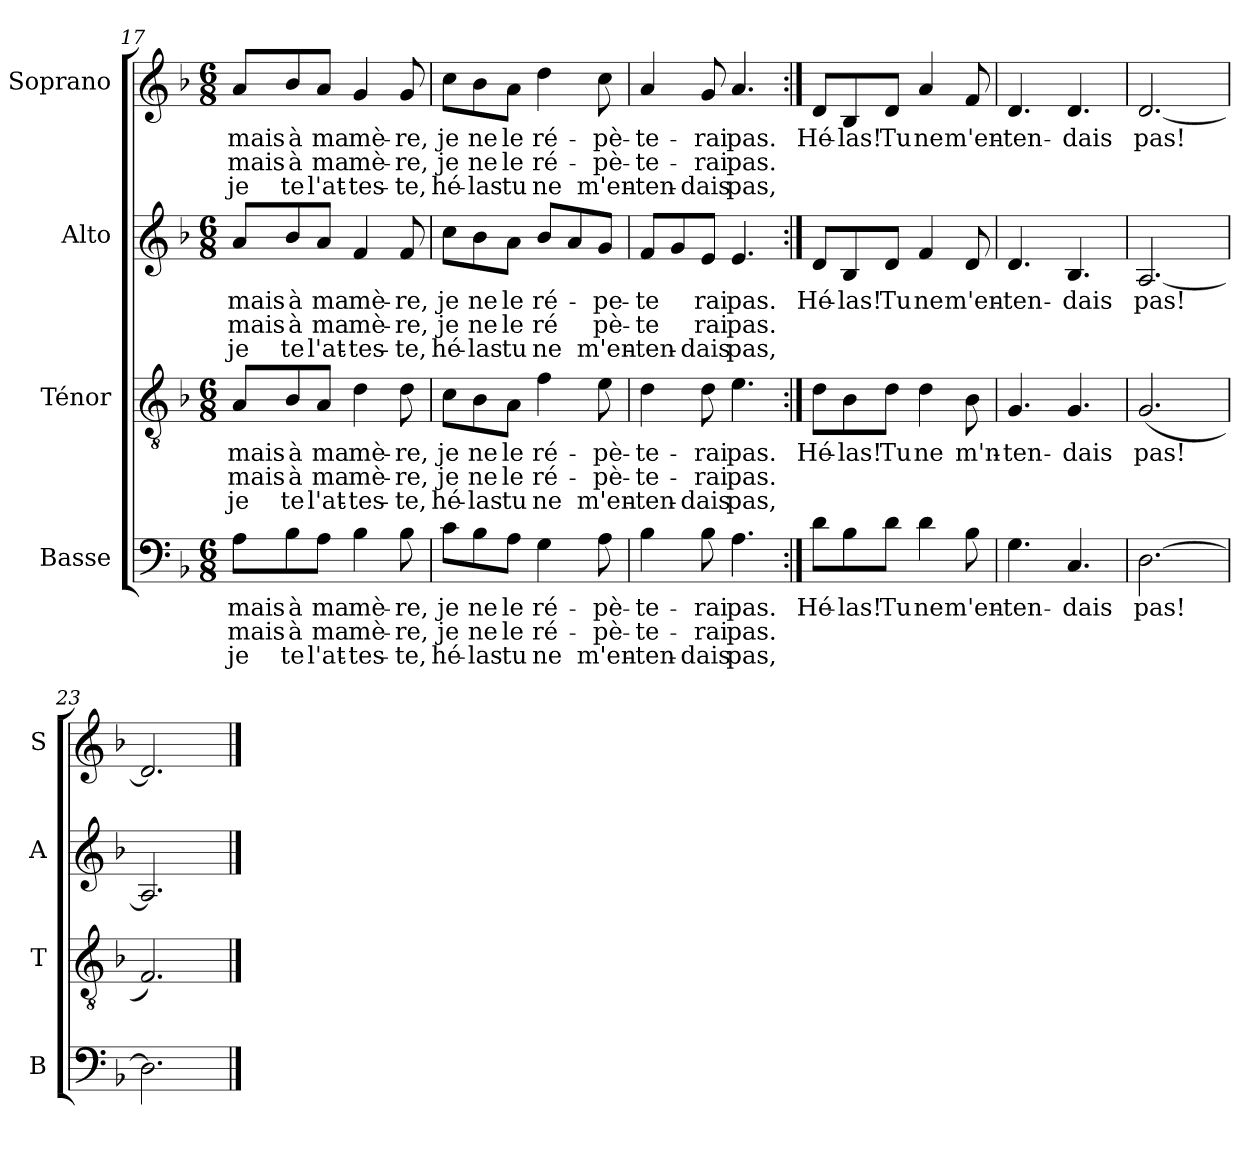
**kern	**text	**text	**text	**kern	**text	**text	**text	**kern	**text	**text	**text	**kern	**text	**text	**text
*part4	*part4	*part4	*part4	*part3	*part3	*part3	*part3	*part2	*part2	*part2	*part2	*part1	*part1	*part1	*part1
*staff4	*staff4	*staff4	*staff4	*staff3	*staff3	*staff3	*staff3	*staff2	*staff2	*staff2	*staff2	*staff1	*staff1	*staff1	*staff1
*I"Basse	*	*	*	*I"Ténor	*	*	*	*I"Alto	*	*	*	*I"Soprano	*	*	*
*I'B	*	*	*	*I'T	*	*	*	*I'A	*	*	*	*I'S	*	*	*
*clefF4	*	*	*	*clefGv2	*	*	*	*clefG2	*	*	*	*clefG2	*	*	*
*k[b-]	*	*	*	*k[b-]	*	*	*	*k[b-]	*	*	*	*k[b-]	*	*	*
*F:	*	*	*	*F:	*	*	*	*F:	*	*	*	*F:	*	*	*
*M6/8	*	*	*	*M6/8	*	*	*	*M6/8	*	*	*	*M6/8	*	*	*
=17	=17	=17	=17	=17	=17	=17	=17	=17	=17	=17	=17	=17	=17	=17	=17
!	!LO:LY:b:cj	!LO:LY:b:cj	!LO:LY:b:cj	!	!LO:LY:b:cj	!LO:LY:b:cj	!LO:LY:b:cj	!	!LO:LY:b:cj	!LO:LY:b:cj	!LO:LY:b:cj	!	!LO:LY:b:cj	!LO:LY:b:cj	!LO:LY:b:cj
8A\L	mais	mais	je	8A/L	mais	mais	je	8a/L	mais	mais	je	8a/L	mais	mais	je
!	!LO:LY:b:cj	!LO:LY:b:cj	!LO:LY:b:cj	!	!LO:LY:b:cj	!LO:LY:b:cj	!LO:LY:b:cj	!	!LO:LY:b:cj	!LO:LY:b:cj	!LO:LY:b:cj	!	!LO:LY:b:cj	!LO:LY:b:cj	!LO:LY:b:cj
8B-\	à	à	te	8B-/	à	à	te	8b-/	à	à	te	8b-/	à	à	te
!	!LO:LY:b:cj	!LO:LY:b:cj	!LO:LY:b:cj	!	!LO:LY:b:cj	!LO:LY:b:cj	!LO:LY:b:cj	!	!LO:LY:b:cj	!LO:LY:b:cj	!LO:LY:b:cj	!	!LO:LY:b:cj	!LO:LY:b:cj	!LO:LY:b:cj
8A\J	ma	ma	l'at-	8A/J	ma	ma	l'at-	8a/J	ma	ma	l'at-	8a/J	ma	ma	l'at-
!	!LO:LY:b:cj	!LO:LY:b:cj	!LO:LY:b:cj	!	!LO:LY:b:cj	!LO:LY:b:cj	!LO:LY:b:cj	!	!LO:LY:b:cj	!LO:LY:b:cj	!LO:LY:b:cj	!	!LO:LY:b:cj	!LO:LY:b:cj	!LO:LY:b:cj
4B-\	-mè-	-mè-	-tes-	4d\	-mè-	-mè-	-tes-	4f/	-mè-	-mè-	-tes-	4g/	-mè-	-mè-	-tes-
!	!LO:LY:b:cj	!LO:LY:b:cj	!LO:LY:b:cj	!	!LO:LY:b:cj	!LO:LY:b:cj	!LO:LY:b:cj	!	!LO:LY:b:cj	!LO:LY:b:cj	!LO:LY:b:cj	!	!LO:LY:b:cj	!LO:LY:b:cj	!LO:LY:b:cj
8B-\	-re,	re,	te,	8d\	-re,	re,	te,	8f/	-re,	re,	te,	8g/	-re,	re,	te,
=18	=18	=18	=18	=18	=18	=18	=18	=18	=18	=18	=18	=18	=18	=18	=18
!	!LO:LY:b:cj	!LO:LY:b:cj	!LO:LY:b:cj	!	!LO:LY:b:cj	!LO:LY:b:cj	!LO:LY:b:cj	!	!LO:LY:b:cj	!LO:LY:b:cj	!LO:LY:b:cj	!	!LO:LY:b:cj	!LO:LY:b:cj	!LO:LY:b:cj
8c\L	je	je	hé-	8c\L	je	je	hé-	8cc\L	je	je	hé-	8cc\L	je	je	hé-
!	!LO:LY:b:cj	!LO:LY:b:cj	!LO:LY:b:cj	!	!LO:LY:b:cj	!LO:LY:b:cj	!LO:LY:b:cj	!	!LO:LY:b:cj	!LO:LY:b:cj	!LO:LY:b:cj	!	!LO:LY:b:cj	!LO:LY:b:cj	!LO:LY:b:cj
8B-\	-ne	ne	las	8B-\	-ne	ne	las	8b-\	-ne	ne	las	8b-\	-ne	ne	las
!	!LO:LY:b:cj	!LO:LY:b:cj	!LO:LY:b:cj	!	!LO:LY:b:cj	!LO:LY:b:cj	!LO:LY:b:cj	!	!LO:LY:b:cj	!LO:LY:b:cj	!LO:LY:b:cj	!	!LO:LY:b:cj	!LO:LY:b:cj	!LO:LY:b:cj
8A\J	le	le	tu	8A\J	le	le	tu	8a\J	le	le	tu	8a\J	le	le	tu
!	!LO:LY:b:cj	!LO:LY:b:cj	!LO:LY:b:cj	!	!LO:LY:b:cj	!LO:LY:b:cj	!LO:LY:b:cj	!	!LO:LY:b:cj	!LO:LY:b:cj	!LO:LY:b:cj	!	!LO:LY:b:cj	!LO:LY:b:cj	!LO:LY:b:cj
4G\	ré-	-ré-	-ne	4f\	ré-	-ré-	-ne	8b-/L	ré-	-ré-	-ne	4dd\	ré-	-ré-	-ne
!	!	!	!	!	!	!	!	!	!LO:LY:b:cj	!LO:LY:b:cj	!LO:LY:b:cj	!	!	!	!
.	.	.	.	.	.	.	.	8a/	.	-	--	.	.	.	.
!	!LO:LY:b:cj	!LO:LY:b:cj	!LO:LY:b:cj	!	!LO:LY:b:cj	!LO:LY:b:cj	!LO:LY:b:cj	!	!LO:LY:b:cj	!LO:LY:b:cj	!LO:LY:b:cj	!	!LO:LY:b:cj	!LO:LY:b:cj	!LO:LY:b:cj
8A\	pè-	-pè-	-m'en-	8e\	pè-	-pè-	-m'en-	8g/J	-pe-	-pè-	-m'en-	8cc\	pè-	-pè-	-m'en-
=19	=19	=19	=19	=19	=19	=19	=19	=19	=19	=19	=19	=19	=19	=19	=19
!	!LO:LY:b:cj	!LO:LY:b:cj	!LO:LY:b:cj	!	!LO:LY:b:cj	!LO:LY:b:cj	!LO:LY:b:cj	!	!LO:LY:b:cj	!LO:LY:b:cj	!LO:LY:b:cj	!	!LO:LY:b:cj	!LO:LY:b:cj	!LO:LY:b:cj
4B-\	-te-	-te-	-ten-	4d\	-te-	-te-	-ten-	8f/L	-te-	-te-	-ten-	4a/	-te-	-te-	-ten-
!	!	!	!	!	!	!	!	!	!LO:LY:b:cj	!LO:LY:b:cj	!LO:LY:b:cj	!	!	!	!
.	.	.	.	.	.	.	.	8g/	--	-	.	.	.	.	.
!	!LO:LY:b:cj	!LO:LY:b:cj	!LO:LY:b:cj	!	!LO:LY:b:cj	!LO:LY:b:cj	!LO:LY:b:cj	!	!LO:LY:b:cj	!LO:LY:b:cj	!LO:LY:b:cj	!	!LO:LY:b:cj	!LO:LY:b:cj	!LO:LY:b:cj
8B-\	-rai	rai	dais	8d\	-rai	rai	dais	8e/J	rai	rai	dais	8g/	-rai	rai	dais
!	!LO:LY:b:cj	!LO:LY:b:cj	!LO:LY:b:cj	!	!LO:LY:b:cj	!LO:LY:b:cj	!LO:LY:b:cj	!	!LO:LY:b:cj	!LO:LY:b:cj	!LO:LY:b:cj	!	!LO:LY:b:cj	!LO:LY:b:cj	!LO:LY:b:cj
4.A\	pas.	pas.	pas,	4.e\	pas.	pas.	pas,	4.e/	pas.	pas.	pas,	4.a/	pas.	pas.	pas,
!!LO:PB:g=z
=20:|!	=20:|!	=20:|!	=20:|!	=20:|!	=20:|!	=20:|!	=20:|!	=20:|!	=20:|!	=20:|!	=20:|!	=20:|!	=20:|!	=20:|!	=20:|!
!	!LO:LY:b:cj	!	!	!	!LO:LY:b:cj	!	!	!	!LO:LY:b:cj	!	!	!	!LO:LY:b:cj	!	!
8d\L	Hé-	.	.	8d\L	Hé-	.	.	8d/L	Hé-	.	.	8d/L	Hé-	.	.
!	!LO:LY:b:cj	!	!	!	!LO:LY:b:cj	!	!	!	!LO:LY:b:cj	!	!	!	!LO:LY:b:cj	!	!
8B-\	-las!	.	.	8B-\	-las!	.	.	8B-/	-las!	.	.	8B-/	-las!	.	.
!	!LO:LY:b:cj	!	!	!	!LO:LY:b:cj	!	!	!	!LO:LY:b:cj	!	!	!	!LO:LY:b:cj	!	!
8d\J	Tu	.	.	8d\J	Tu	.	.	8d/J	Tu	.	.	8d/J	Tu	.	.
!	!LO:LY:b:cj	!	!	!	!LO:LY:b:cj	!	!	!	!LO:LY:b:cj	!	!	!	!LO:LY:b:cj	!	!
4d\	ne	.	.	4d\	ne	.	.	4f/	ne	.	.	4a/	ne	.	.
!	!LO:LY:b:cj	!	!	!	!LO:LY:b:cj	!	!	!	!LO:LY:b:cj	!	!	!	!LO:LY:b:cj	!	!
8B-\	m'en-	.	.	8B-\	m'n-	.	.	8d/	m'en-	.	.	8f/	m'en-	.	.
=21	=21	=21	=21	=21	=21	=21	=21	=21	=21	=21	=21	=21	=21	=21	=21
!	!LO:LY:b:cj	!	!	!	!LO:LY:b:cj	!	!	!	!LO:LY:b:cj	!	!	!	!LO:LY:b:cj	!	!
4.G\	-ten-	.	.	4.G/	-ten-	.	.	4.d/	-ten-	.	.	4.d/	-ten-	.	.
!	!LO:LY:b:cj	!	!	!	!LO:LY:b:cj	!	!	!	!LO:LY:b:cj	!	!	!	!LO:LY:b:cj	!	!
4.C/	-dais	.	.	4.G/	-dais	.	.	4.B-/	-dais	.	.	4.d/	-dais	.	.
=22	=22	=22	=22	=22	=22	=22	=22	=22	=22	=22	=22	=22	=22	=22	=22
!	!LO:LY:b:cj	!	!	!	!LO:LY:b:cj	!	!	!	!LO:LY:b:cj	!	!	!	!LO:LY:b:cj	!	!
[>2.D\	pas!	.	.	(<2.G/	pas!	.	.	[<2.A/	pas!	.	.	[<2.d/	pas!	.	.
=23	=23	=23	=23	=23	=23	=23	=23	=23	=23	=23	=23	=23	=23	=23	=23
!	!LO:LY:b:cj	!	!	!	!LO:LY:b:cj	!	!	!	!LO:LY:b:cj	!	!	!	!LO:LY:b:cj	!	!
2.D\]	.	.	.	2.F/)	.	.	.	2.A/]	.	.	.	2.d/]	.	.	.
==	==	==	==	==	==	==	==	==	==	==	==	==	==	==	==
*-	*-	*-	*-	*-	*-	*-	*-	*-	*-	*-	*-	*-	*-	*-	*-
